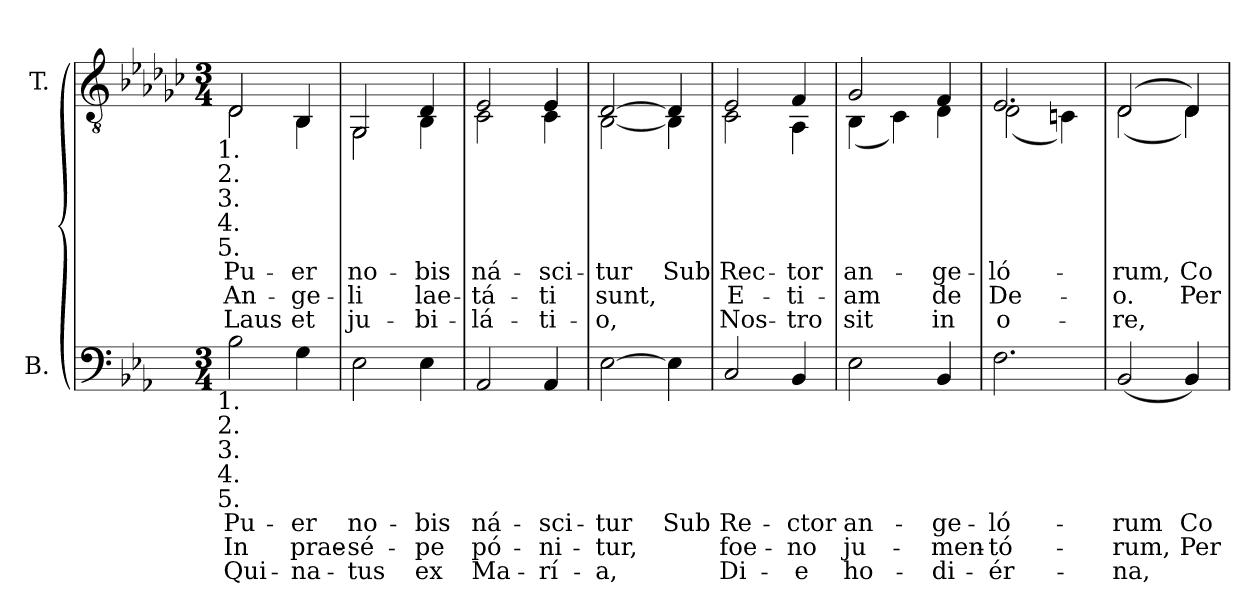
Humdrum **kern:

**kern	**text	**text	**text	**kern	**text	**text	**text
*part2	*part2	*part2	*part2	*part1	*part1	*part1	*part1
*staff2	*staff2	*staff2	*staff2	*staff1	*staff1	*staff1	*staff1
*I"B.	*	*	*	*I"T.	*	*	*
!!LO:PB:g=z
*clefF4	*	*	*	*clefGv2	*	*	*
*	*	*	*	*ITrd2c3	*	*	*
*k[b-e-a-]	*	*	*	*k[b-e-a-]	*	*	*
*E-:	*	*	*	*E-:	*	*	*
*M3/4	*	*	*	*M3/4	*	*	*
*MM100	*	*	*	*MM100	*	*	*
=1	=1	=1	=1	=1	=1	=1	=1
!	!LO:LY:b:color=#000000	!LO:LY:b:color=#000000	!LO:LY:b:color=#000000	!	!	!	!
!	!	!	!	!	!LO:LY:b:color=#000000	!LO:LY:b:color=#000000	!
*	*	*	*	*^	*	*	*
!	!	!	!	!LO:TX:b:cj:t=1.	!	!	!	!
!	!	!	!	!LO:TX:b:cj:t=2.	!	!	!	!
!	!	!	!	!LO:TX:b:cj:t=3.	!	!	!	!
!	!	!	!	!LO:TX:b:cj:t=4.	!	!	!	!
!	!	!	!	!LO:TX:b:cj:t=5.	!	!	!	!
!LO:TX:b:cj:t=1.	!	!	!	!	!	!	!	!
!LO:TX:b:cj:t=2.	!	!	!	!	!	!	!	!
!LO:TX:b:cj:t=3.	!	!	!	!	!	!	!	!
!LO:TX:b:cj:t=4.	!	!	!	!	!	!	!	!
!LO:TX:b:cj:t=5.	!	!	!	!	!	!	!	!
!	!	!	!	!	!	!LO:LY:b:color=#000000	!LO:LY:b:color=#000000	!LO:LY:b:color=#000000
2B-i\	Pu-	In	Qui-	2BB-i/	2BB-i\	Pu-	An-	Laus
!	!LO:LY:b:color=#000000	!LO:LY:b:color=#000000	!LO:LY:b:color=#000000	!	!	!	!	!
!	!	!	!	!	!	!LO:LY:b:color=#000000	!LO:LY:b:color=#000000	!
!	!	!	!	!	!	!LO:LY:b:color=#000000	!LO:LY:b:color=#000000	!LO:LY:b:color=#000000
4Gi\	-er	prae-	-na-	4GGi/	4GGi\	-er	-ge-	et
=2	=2	=2	=2	=2	=2	=2	=2	=2
!	!LO:LY:b:color=#000000	!LO:LY:b:color=#000000	!LO:LY:b:color=#000000	!	!	!	!	!
!	!	!	!	!	!	!LO:LY:b:color=#000000	!LO:LY:b:color=#000000	!
!	!	!	!	!	!	!LO:LY:b:color=#000000	!LO:LY:b:color=#000000	!LO:LY:b:color=#000000
2E-i\	no-	-sé-	-tus	2EE-i/	2EE-i\	no-	-li	ju-
!	!LO:LY:b:color=#000000	!LO:LY:b:color=#000000	!LO:LY:b:color=#000000	!	!	!	!	!
!	!	!	!	!	!	!LO:LY:b:color=#000000	!LO:LY:b:color=#000000	!
!	!	!	!	!	!	!LO:LY:b:color=#000000	!LO:LY:b:color=#000000	!LO:LY:b:color=#000000
4E-i\	-bis	-pe	ex	4BB-i/	4GGi\	-bis	lae-	-bi-
=3	=3	=3	=3	=3	=3	=3	=3	=3
!	!LO:LY:b:color=#000000	!LO:LY:b:color=#000000	!LO:LY:b:color=#000000	!	!	!	!	!
!	!	!	!	!	!	!LO:LY:b:color=#000000	!LO:LY:b:color=#000000	!
!	!	!	!	!	!	!LO:LY:b:color=#000000	!LO:LY:b:color=#000000	!LO:LY:b:color=#000000
2AA-i/	ná-	pó-	Ma-	2Ci/	2AA-i\	ná-	-tá-	-lá-
!	!LO:LY:b:color=#000000	!LO:LY:b:color=#000000	!LO:LY:b:color=#000000	!	!	!	!	!
!	!	!	!	!	!	!LO:LY:b:color=#000000	!LO:LY:b:color=#000000	!
!	!	!	!	!	!	!LO:LY:b:color=#000000	!LO:LY:b:color=#000000	!LO:LY:b:color=#000000
4AA-i/	-sci-	-ni-	-rí-	4Ci/	4AA-i\	-sci-	-ti	-ti-
=4	=4	=4	=4	=4	=4	=4	=4	=4
!	!LO:LY:b:color=#000000	!LO:LY:b:color=#000000	!LO:LY:b:color=#000000	!	!	!	!	!
!	!	!	!	!	!	!LO:LY:b:color=#000000	!LO:LY:b:color=#000000	!
!	!	!	!	!	!	!LO:LY:b:color=#000000	!LO:LY:b:color=#000000	!LO:LY:b:color=#000000
[>2E-i\	-tur	-tur,	-a,	[>2BB-i/	[<2GGi\	-tur	sunt,	-o,
!	!LO:LY:b:color=#000000	!	!	!	!	!	!	!
!	!	!	!	!	!	!LO:LY:b:color=#000000	!	!
4E-i\]	Sub	.	.	4BB-i/]	4GGi\]	Sub	.	.
=5	=5	=5	=5	=5	=5	=5	=5	=5
!	!LO:LY:b:color=#000000	!LO:LY:b:color=#000000	!LO:LY:b:color=#000000	!	!	!	!	!
!	!	!	!	!	!	!LO:LY:b:color=#000000	!LO:LY:b:color=#000000	!
!	!	!	!	!	!	!LO:LY:b:color=#000000	!LO:LY:b:color=#000000	!LO:LY:b:color=#000000
2Ci/	Re-	foe-	Di-	2Ci/	2AA-i\	Rec-	E-	Nos-
!	!LO:LY:b:color=#000000	!LO:LY:b:color=#000000	!LO:LY:b:color=#000000	!	!	!	!	!
!	!	!	!	!	!	!LO:LY:b:color=#000000	!LO:LY:b:color=#000000	!
!	!	!	!	!	!	!LO:LY:b:color=#000000	!LO:LY:b:color=#000000	!LO:LY:b:color=#000000
4BB-i/	-ctor	-no	-e	4Di/	4FFi\	-tor	-ti-	-tro
=6	=6	=6	=6	=6	=6	=6	=6	=6
!	!LO:LY:b:color=#000000	!LO:LY:b:color=#000000	!LO:LY:b:color=#000000	!	!	!	!	!
!	!	!	!	!	!	!LO:LY:b:color=#000000	!LO:LY:b:color=#000000	!
!	!	!	!	!	!	!LO:LY:b:color=#000000	!LO:LY:b:color=#000000	!LO:LY:b:color=#000000
2E-i\	an-	ju-	ho-	2E-i/	(4GGi\	an-	-am	sit
.	.	.	.	.	4AA-i\)	.	.	.
!	!LO:LY:b:color=#000000	!LO:LY:b:color=#000000	!LO:LY:b:color=#000000	!	!	!	!	!
!	!	!	!	!	!	!LO:LY:b:color=#000000	!LO:LY:b:color=#000000	!
!	!	!	!	!	!	!LO:LY:b:color=#000000	!LO:LY:b:color=#000000	!LO:LY:b:color=#000000
4BB-i/	-ge-	-men-	-di-	4Di/	4BB-i\	-ge-	de	in
=7	=7	=7	=7	=7	=7	=7	=7	=7
!	!LO:LY:b:color=#000000	!LO:LY:b:color=#000000	!LO:LY:b:color=#000000	!	!	!	!	!
!	!	!	!	!	!	!LO:LY:b:color=#000000	!LO:LY:b:color=#000000	!
!	!	!	!	!	!	!LO:LY:b:color=#000000	!LO:LY:b:color=#000000	!LO:LY:b:color=#000000
2.Fi\	-ló-	-tó-	-ér-	2.Ci/	(2BB-i\	-ló-	De-	o-
.	.	.	.	.	4AAni\)	.	.	.
=8	=8	=8	=8	=8	=8	=8	=8	=8
!	!LO:LY:b:color=#000000	!LO:LY:b:color=#000000	!LO:LY:b:color=#000000	!	!	!	!	!
!	!	!	!	!	!	!LO:LY:b:color=#000000	!LO:LY:b:color=#000000	!
!	!	!	!	!	!	!LO:LY:b:color=#000000	!LO:LY:b:color=#000000	!LO:LY:b:color=#000000
(2BB-i/	-rum	-rum,	-na,	(2BB-i/	(2BB-i\	-rum,	-o.	-re,
!	!LO:LY:b:color=#000000	!LO:LY:b:color=#000000	!	!	!	!	!	!
!	!	!	!	!	!	!LO:LY:b:color=#000000	!LO:LY:b:color=#000000	!
4BB-i/)	Co-	Per-	.	4BB-i/)	4BB-i\)	Co-	Per-	.
*	*	*	*	*v	*v	*	*	*
=	=	=	=	=	=	=	=
*-	*-	*-	*-	*-	*-	*-	*-
